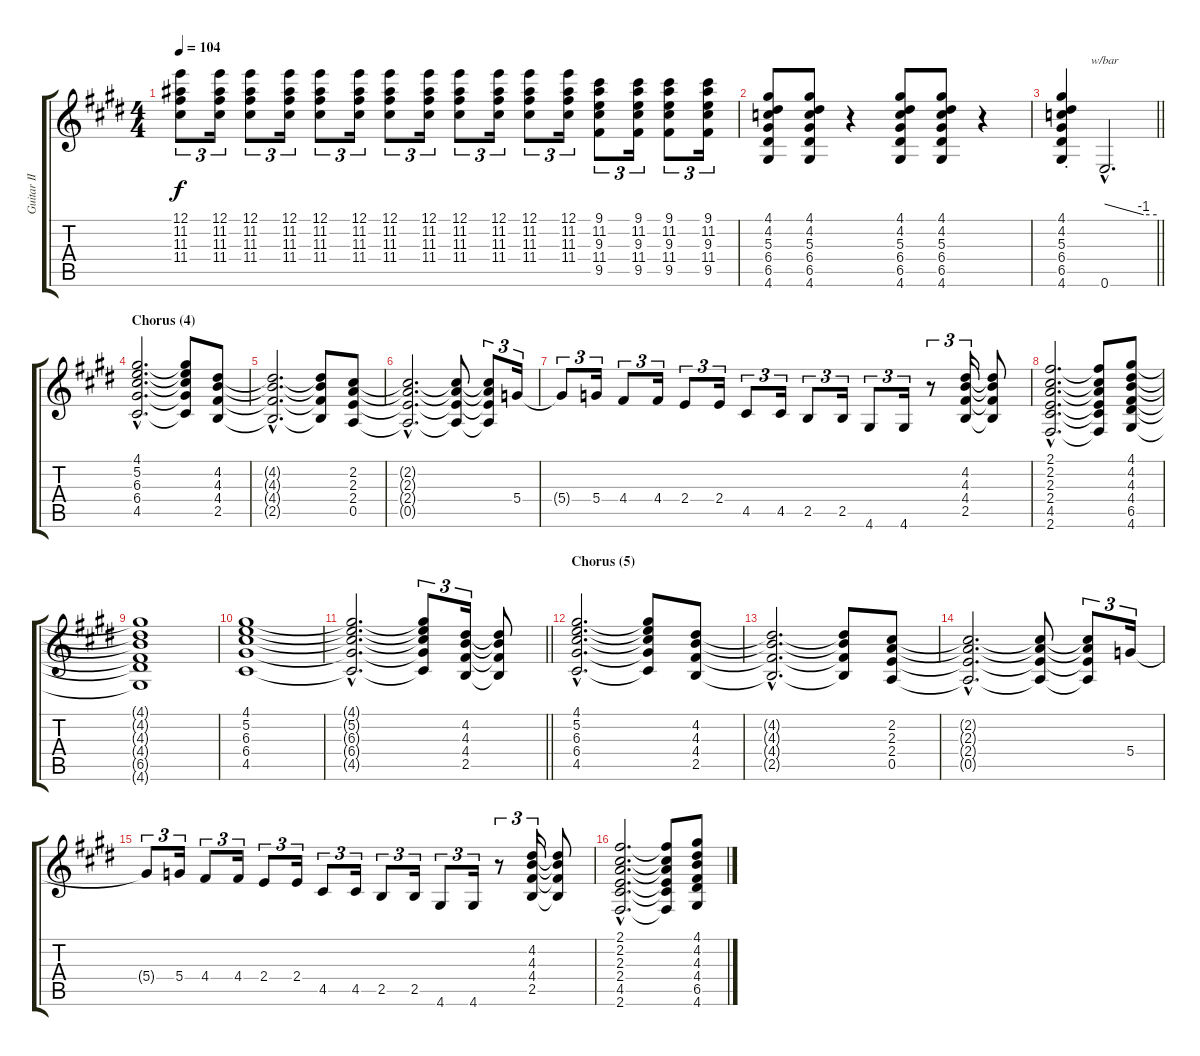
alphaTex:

\track ("Guitar II" "Guitar II") {instrument distortionguitar}
\staff {score tabs}
\tuning (E4 B3 G3 D3 A2 E2) {hide}
\ts (4 4)
\tempo 104
\clef g2
\ks c#minor
(12.1{t} 11.2{t} 11.3{t} 11.4{t}).8{tu (3 2) dy f} (12.1 11.2 11.3 11.4).16{tu (3 2)} (12.1 11.2 11.3 11.4).8{tu (3 2)} (12.1 11.2 11.3 11.4).16{tu (3 2)} (12.1 11.2 11.3 11.4).8{tu (3 2)} (12.1 11.2 11.3 11.4).16{tu (3 2)} (12.1 11.2 11.3 11.4).8{tu (3 2)} (12.1 11.2 11.3 11.4).16{tu (3 2)} (12.1 11.2 11.3 11.4).8{tu (3 2)} (12.1 11.2 11.3 11.4).16{tu (3 2)} (12.1 11.2 11.3 11.4).8{tu (3 2)} (12.1 11.2 11.3 11.4).16{tu (3 2)} (9.1 11.2 9.3 11.4 9.5).8{tu (3 2)} (9.1 11.2 9.3 11.4 9.5).16{tu (3 2)} (9.1 11.2 9.3 11.4 9.5).8{tu (3 2)} (9.1 11.2 9.3 11.4 9.5).16{tu (3 2)} |
(4.1 4.2 5.3 6.4 6.5 4.6).8{instrument distortionguitar} (4.1 4.2 5.3 6.4 6.5 4.6).8 r.4 (4.1 4.2 5.3 6.4 6.5 4.6).8 (4.1 4.2 5.3 6.4 6.5 4.6).8 r.4 |
\barLineRight lightlight
(4.1{st} 4.2{st} 5.3{st} 6.4{st} 6.5{st} 4.6{st}).4 0.6{hac}.2{d tbe (custom default 0 0 45 -4 60 -4)} |
\section ("" "Chorus (4)")
(4.1{hac} 5.2{hac} 6.3{hac} 6.4{hac} 4.5{hac}).2{d} (4.1{t} 5.2{t} 6.3{t} 6.4{t} 4.5{t}).8 (4.2 4.3 4.4 2.5).8 |
(4.2{hac t} 4.3{hac t} 4.4{hac t} 2.5{hac t}).2{d} (4.2{t} 4.3{t} 4.4{t} 2.5{t}).8 (2.2 2.3 2.4 0.5).8 |
(2.2{hac t} 2.3{hac t} 2.4{hac t} 0.5{hac t}).2{d} (2.2{t} 2.3{t} 2.4{t} 0.5{t}).8 (2.2{t} 2.3{t} 2.4{t} 0.5{t}).8{tu (3 2)} 5.4.16{tu (3 2)} |
5.4{t}.8{tu (3 2)} 5.4.16{tu (3 2)} 4.4.8{tu (3 2)} 4.4.16{tu (3 2)} 2.4.8{tu (3 2)} 2.4.16{tu (3 2)} 4.5.8{tu (3 2)} 4.5.16{tu (3 2)} 2.5.8{tu (3 2)} 2.5.16{tu (3 2)} 4.6.8{tu (3 2)} 4.6.16{tu (3 2)} r.8{tu (3 2)} (4.2 4.3 4.4 2.5).16{tu (3 2)} (4.2{t} 4.3{t} 4.4{t} 2.5{t}).8 |
(2.1{hac} 2.2{hac} 2.3{hac} 2.4{hac} 4.5{hac} 2.6{hac}).2{d} (2.1{t} 2.2{t} 2.3{t} 2.4{t} 4.5{t} 2.6{t}).8 (4.1 4.2 4.3 4.4 6.5 4.6).8 |
(4.1{t} 4.2{t} 4.3{t} 4.4{t} 6.5{t} 4.6{t}).1 |
(4.1 5.2 6.3 6.4 4.5).1 |
\barLineRight lightlight
(4.1{hac t} 5.2{hac t} 6.3{hac t} 6.4{hac t} 4.5{hac t}).2{d} (4.1{t} 5.2{t} 6.3{t} 6.4{t} 4.5{t}).8{tu (3 2)} (4.2 4.3 4.4 2.5).16{tu (3 2)} (4.2{t} 4.3{t} 4.4{t} 2.5{t}).8 |
\section ("" "Chorus (5)")
(4.1{hac} 5.2{hac} 6.3{hac} 6.4{hac} 4.5{hac}).2{d} (4.1{t} 5.2{t} 6.3{t} 6.4{t} 4.5{t}).8 (4.2 4.3 4.4 2.5).8 |
(4.2{hac t} 4.3{hac t} 4.4{hac t} 2.5{hac t}).2{d} (4.2{t} 4.3{t} 4.4{t} 2.5{t}).8 (2.2 2.3 2.4 0.5).8 |
(2.2{hac t} 2.3{hac t} 2.4{hac t} 0.5{hac t}).2{d} (2.2{t} 2.3{t} 2.4{t} 0.5{t}).8 (2.2{t} 2.3{t} 2.4{t} 0.5{t}).8{tu (3 2)} 5.4.16{tu (3 2)} |
5.4{t}.8{tu (3 2)} 5.4.16{tu (3 2)} 4.4.8{tu (3 2)} 4.4.16{tu (3 2)} 2.4.8{tu (3 2)} 2.4.16{tu (3 2)} 4.5.8{tu (3 2)} 4.5.16{tu (3 2)} 2.5.8{tu (3 2)} 2.5.16{tu (3 2)} 4.6.8{tu (3 2)} 4.6.16{tu (3 2)} r.8{tu (3 2)} (4.2 4.3 4.4 2.5).16{tu (3 2)} (4.2{t} 4.3{t} 4.4{t} 2.5{t}).8 |
(2.1{hac} 2.2{hac} 2.3{hac} 2.4{hac} 4.5{hac} 2.6{hac}).2{d} (2.1{t} 2.2{t} 2.3{t} 2.4{t} 4.5{t} 2.6{t}).8 (4.1 4.2 4.3 4.4 6.5 4.6).8
